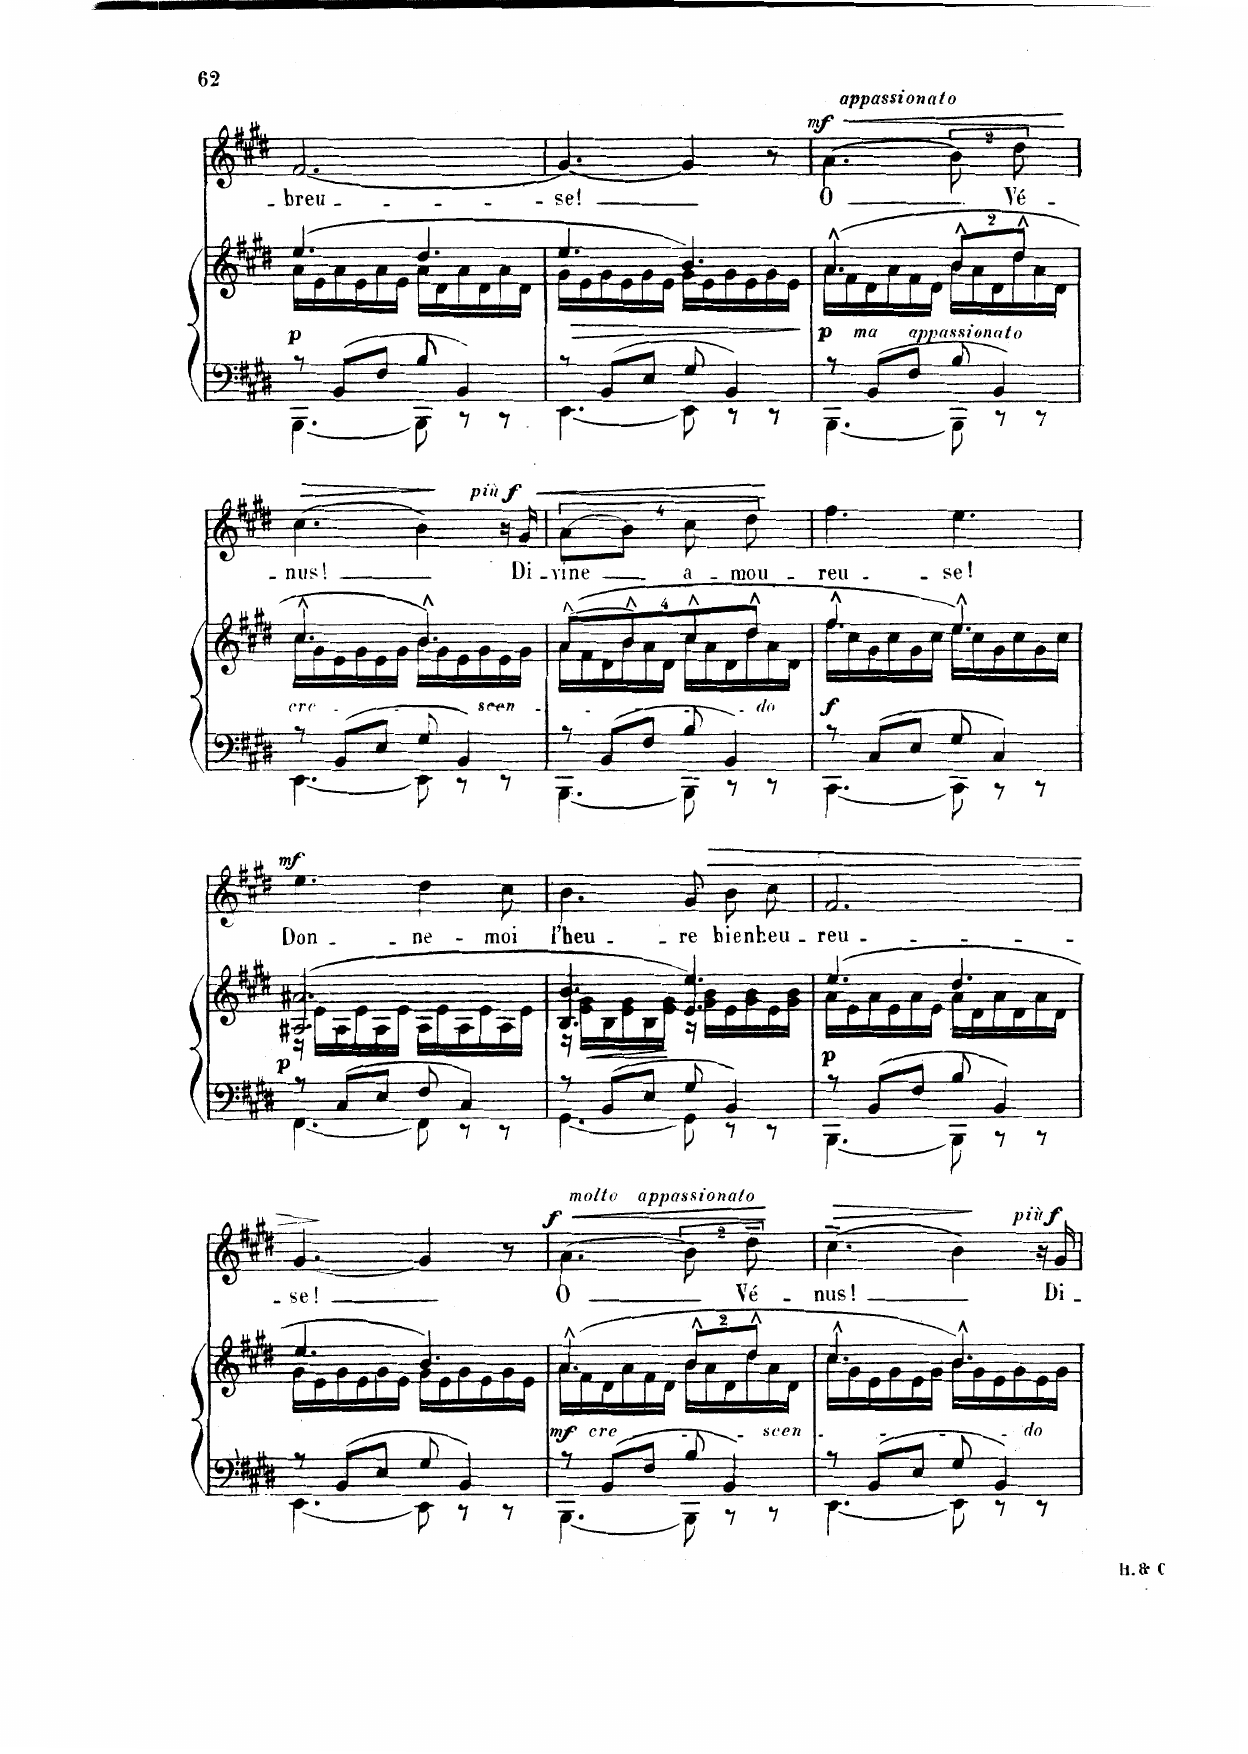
**kern	**kern	**dynam	**kern	**text	**dynam
*part2	*part2	*part2	*part1	*part1	*part1
*staff3	*staff2	*staff2/3	*staff1	*staff1	*staff1
*I"Piano	*	*	*I"Chant Voice	*	*
*I'Pno	*	*	*	*	*
*clefF4	*clefG2	*	*clefG2	*	*
*k[f#c#g#d#]	*k[f#c#g#d#]	*	*k[f#c#g#d#]	*	*
*M6/8	*M6/8	*	*M6/8	*	*
=91	=91	=91	=91	=91	=91
*^	*^	*	*	*	*
!	!	!	!	!LO:DY:b	!	!	!
8r	[4.BBB\	(4.ee/	16a\LL	p	(2.f#/	-- breu-	.
.	.	.	16e\	.	.	.	.
8BB/L	.	.	16a\	.	.	.	.
.	.	.	16e\	.	.	.	.
8F#/J	.	.	16a\	.	.	.	.
.	.	.	16e\JJ	.	.	.	.
8B/	8BBB\]	4.dd#/	16a\LL	.	.	.	.
.	.	.	16d#\	.	.	.	.
4BB/	8r	.	16a\	.	.	.	.
.	.	.	16d#\	.	.	.	.
.	8r	.	16a\	.	.	.	.
.	.	.	16d#\JJ	.	.	.	.
=92	=92	=92	=92	=92	=92	=92	=92
8r	[4.EE\	4.ee/	16g#\LL	.	[4.g#/)	-se!	.
!	!	!	!	!LO:HP:b	!	!	!
.	.	.	16e\	>	.	.	.
8BB/L	.	.	16g#\	.	.	.	.
.	.	.	16e\	.	.	.	.
8E/J	.	.	16g#\	.	.	.	.
.	.	.	16e\JJ	.	.	.	.
8G#/	8EE\]	4.b/)	16g#\LL	.	4g#/]	.	.
.	.	.	16e\	.	.	.	.
4BB/	8r	.	16g#\	.	.	.	.
.	.	.	16e\	.	.	.	.
.	8r	.	16g#\	.	8r	.	.
.	.	.	16e\JJ	.	.	.	.
=93	=93	=93	=93	=93	=93	=93	=93
!	!	!	!	!	!LO:TX:i:t=appassionato	!	!
!	!	!LO:TX:i:t=ma appassionato	!	!	!	!	!
!	!	!	!	!LO:DY:b	!	!	!LO:HP:b
!	!	!	!	!	!	!	!LO:DY:n=1:a
8r	[4.BBB\	(4.a^^/	16a\LL	p	(4.a\	Ô	< mf
.	.	.	16f#\	.	.	.	.
8BB/L	.	.	16d#\	.	.	.	.
.	.	.	16a\	.	.	.	.
8F#/J	.	.	16f#\	.	.	.	.
.	.	.	16d#\JJ	.	.	.	.
*	*	*Xbrackettup	*	*	*	*	*
8B/	8BBB\]	16%3b^^/L	16b\LL	.	16%3b\)	.	.
.	.	.	16a\	.	.	.	.
4BB/	8r	.	16d#\	.	.	.	.
.	.	16%3dd#^^/J	16dd#\	.	16%3dd#\	Vé-	.
.	8r	.	16a\	.	.	.	.
.	.	.	16d#\JJ	.	.	.	.
*v	*v	*	*	*	*	*	*
*	*v	*v	*	*	*	*
.	.	.	.	.	[
=94	=94	=94	=94	=94	=94
*^	*^	*	*	*	*
!	!	!LO:TX:b:i:t=crescendo	!	!	!	!	!
!	!	!	!	!	!	!	!LO:HP:b
8r	[4.EE\	4.cc#^^/	16cc#\LL	.	(4.cc#\	-- nus!	>
.	.	.	16g#\	.	.	.	.
8BB/L	.	.	16e\	.	.	.	.
.	.	.	16g#\	.	.	.	.
8E/J	.	.	16e\	.	.	.	.
.	.	.	16g#\JJ	.	.	.	.
8G#/	8EE\]	4.b^^/)	16b\LL	.	4b\)	.	.
.	.	.	16g#\	.	.	.	.
4BB/	8r	.	16e\	.	.	.	.
.	.	.	16g#\	.	.	.	.
.	8r	.	16e\	.	16r	.	]
!	!	!	!	!	!	!	!LO:HP:b
!	!	!	!	!	!	!	!LO:DY:n=1:a
!	!	!	!	!	!	!	!LO:DY:n=2:a
.	.	.	16g#\JJ	.	16g#/	Di-	< other-dynamics f
=95	=95	=95	=95	=95	=95	=95	=95
8r	[4.BBB\	(16%3a^^/L	16a\LL	.	16%3a\L	-vi-	.
.	.	.	16f#\	.	.	.	.
8BB/L	.	.	16d#\	.	.	.	.
.	.	16%3b^^/J	16b\	.	16%3b\J	-ne	.
8F#/J	.	.	16a\	.	.	.	.
.	.	.	16d#\JJ	.	.	.	.
8B/	8BBB\]	16%3cc#^^/L	16cc#\LL	.	16%3cc#\	a-	.
.	.	.	16a\	.	.	.	.
4BB/	8r	.	16d#\	.	.	.	.
.	.	16%3dd#^^/J	16dd#\	.	16%3dd#\	-mou-	.
.	8r	.	16a\	.	.	.	.
.	.	.	16d#\JJ	.	.	.	.
*v	*v	*	*	*	*	*	*
*	*v	*v	*	*	*	*
.	.	.	.	.	[
=96	=96	=96	=96	=96	=96
*^	*^	*	*	*	*
!	!	!	!	!LO:DY:b	!	!	!
8r	[4.CC#\	4.ff#^^/	16ff#\LL	f	4.ff#\	-reu-	.
.	.	.	16cc#\	.	.	.	.
8C#/L	.	.	16g#\	.	.	.	.
.	.	.	16cc#\	.	.	.	.
8E/J	.	.	16g#\	.	.	.	.
.	.	.	16cc#\JJ	.	.	.	.
8G#/	8CC#\]	4.ee^^/)	16ee\LL	.	4.ee\	-se!	.
.	.	.	16cc#\	.	.	.	.
4C#/	8r	.	16g#\	.	.	.	.
.	.	.	16cc#\	.	.	.	.
.	8r	.	16g#\	.	.	.	.
.	.	.	16cc#\JJ	.	.	.	.
=97	=97	=97	=97	=97	=97	=97	=97
!	!	!	!	!LO:DY:b	!	!	!LO:DY:a
8r	[4.FF#\	(2.A#X/ 2.a#X/	16r	p	4.ee\	Don-	mf
.	.	.	16e\LL	.	.	.	.
8C#/L	.	.	16A#\	.	.	.	.
.	.	.	16e\	.	.	.	.
8E/J	.	.	16A#\	.	.	.	.
.	.	.	16e\JJ	.	.	.	.
8F#/	8FF#\]	.	16A#\LL	.	4dd#\	-ne-	.
.	.	.	16e\	.	.	.	.
4C#/	8r	.	16A#\	.	.	.	.
.	.	.	16e\	.	.	.	.
.	8r	.	16A#\	.	8cc#\	-moi	.
.	.	.	16e\JJ	.	.	.	.
=98	=98	=98	=98	=98	=98	=98	=98
8r	[4.GG#\	4.B/ 4.b/	16r	.	4.b\	l'heu-	.
.	.	.	16e\ 16g#\LL	.	.	.	.
8BB/L	.	.	16B\	.	.	.	.
.	.	.	16e\ 16g#\	.	.	.	.
8E/J	.	.	16B\	.	.	.	.
.	.	.	16e\ 16g#\JJ	.	.	.	.
!	!	!	!	!	!	!	!LO:HP:b
8G#/	8GG#\]	4.e/ 4.ee/)	16r	]	8g#/	-re	>
.	.	.	16g#\ 16b\LL	.	.	.	.
4BB/	8r	.	16e\	.	8b\	bien-	.
.	.	.	16g#\ 16b\	.	.	.	.
.	8r	.	16e\	.	8cc#\	-heu-	.
.	.	.	16g#\ 16b\JJ	.	.	.	.
=99	=99	=99	=99	=99	=99	=99	=99
!	!	!	!	!LO:DY:b	!	!	!
8r	[4.BBB\	(4.ee/	16a\LL	p	2.f#/	-reu-	.
.	.	.	16e\	.	.	.	.
8BB/L	.	.	16a\	.	.	.	.
.	.	.	16e\	.	.	.	.
8F#/J	.	.	16a\	.	.	.	.
.	.	.	16e\JJ	.	.	.	.
8B/	8BBB\]	4.dd#/	16a\LL	.	.	.	.
.	.	.	16d#\	.	.	.	.
4BB/	8r	.	16a\	.	.	.	.
.	.	.	16d#\	.	.	.	.
.	8r	.	16a\	.	.	.	.
.	.	.	16d#\JJ	.	.	.	.
=100	=100	=100	=100	=100	=100	=100	=100
8r	[4.EE\	4.ee/	16g#\LL	.	[4.g#/	-- se!	.
.	.	.	16e\	.	.	.	.
8BB/L	.	.	16g#\	.	.	.	.
.	.	.	16e\	.	.	.	.
8E/J	.	.	16g#\	.	.	.	.
.	.	.	16e\JJ	.	.	.	.
8G#/	8EE\]	4.b/)	16g#\LL	.	4g#/]	.	]
.	.	.	16e\	.	.	.	.
4BB/	8r	.	16g#\	.	.	.	.
.	.	.	16e\	.	.	.	.
.	8r	.	16g#\	.	8r	.	.
.	.	.	16e\JJ	.	.	.	.
=101	=101	=101	=101	=101	=101	=101	=101
!	!	!	!	!	!LO:TX:i:t=molto appassionato	!	!
!	!	!LO:TX:b:i:t=crescendo	!	!	!	!	!
!	!	!	!	!LO:DY:b	!	!	!LO:HP:b
!	!	!	!	!	!	!	!LO:DY:n=1:a
8r	[4.BBB\	(4.a^^/	16a\LL	mf	(4.a\	Ô	< f
.	.	.	16f#\	.	.	.	.
8BB/L	.	.	16d#\	.	.	.	.
.	.	.	16a\	.	.	.	.
8F#/J	.	.	16f#\	.	.	.	.
.	.	.	16d#\JJ	.	.	.	.
8B/	8BBB\]	16%3b^^/L	16b\LL	.	16%3b\)	.	.
.	.	.	16a\	.	.	.	.
4BB/	8r	.	16d#\	.	.	.	.
.	.	16%3dd#^^/J	16dd#\	.	16%3dd#~\	Vé-	.
.	8r	.	16a\	.	.	.	.
.	.	.	16d#\JJ	.	.	.	.
*v	*v	*	*	*	*	*	*
*	*v	*v	*	*	*	*
.	.	.	.	.	[
=102	=102	=102	=102	=102	=102
*^	*^	*	*	*	*
!	!	!	!	!	!	!	!LO:HP:b
8r	[4.EE\	4.cc#^^/	16cc#\LL	.	(4.cc#~\	-nus!	>
.	.	.	16g#\	.	.	.	.
8BB/L	.	.	16e\	.	.	.	.
.	.	.	16g#\	.	.	.	.
8E/J	.	.	16e\	.	.	.	.
.	.	.	16g#\JJ	.	.	.	.
8G#/	8EE\]	4.b^^/)	16b\LL	.	4b\)	.	.
.	.	.	16g#\	.	.	.	.
4BB/	8r	.	16e\	.	.	.	.
.	.	.	16g#\	.	.	.	.
.	8r	.	16e\	.	16r	.	]
!	!	!	!	!	!	!	!LO:DY:a
!	!	!	!	!	!	!	!LO:DY:n=1:a
.	.	.	16g#\JJ	.	16g#/	Di-	other-dynamics f
*v	*v	*	*	*	*	*	*
*	*v	*v	*	*	*	*
=	=	=	=	=	=
*-	*-	*-	*-	*-	*-
